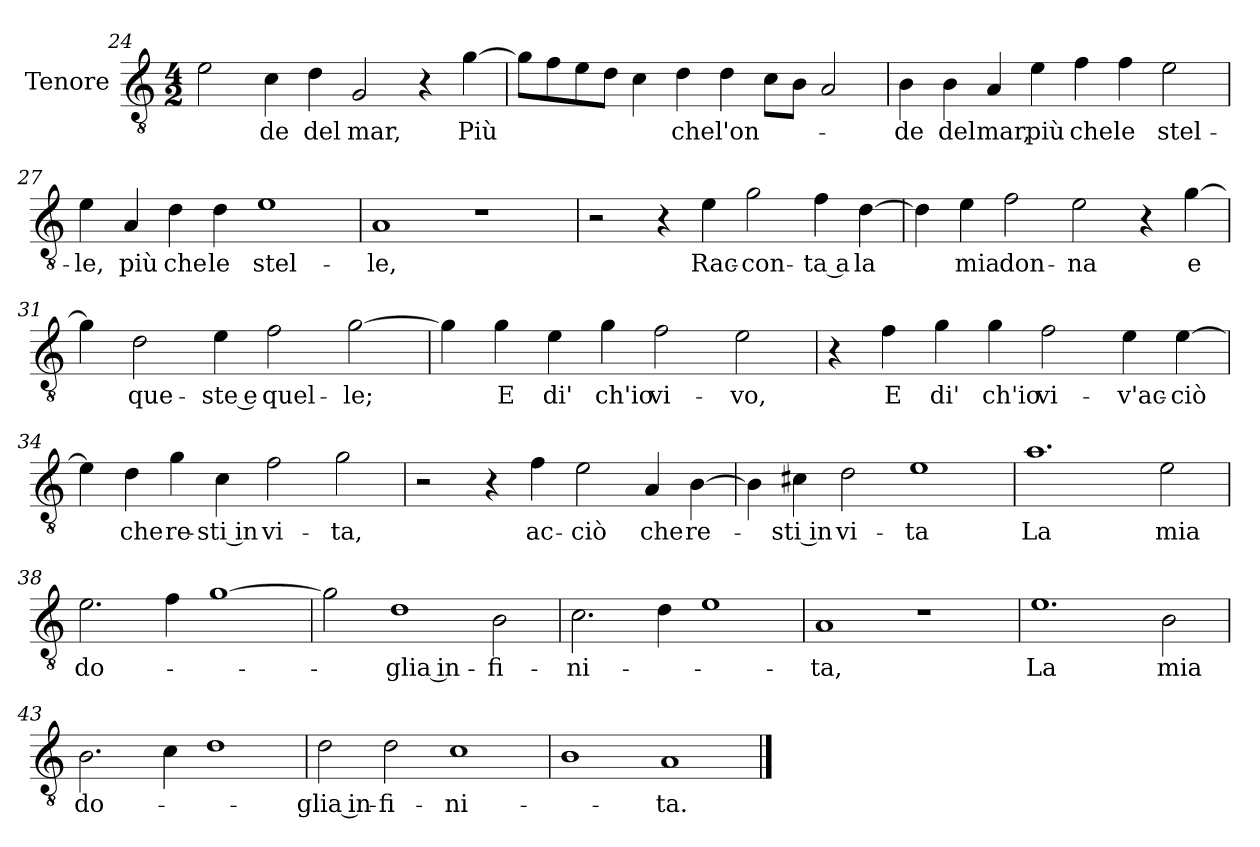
**kern	**text
*part1	*part1
*staff1	*staff1
*I"Tenore	*
*I'T	*
*clefGv2	*
*k[]	*
*M4/2	*
=24	=24
2e	.
4c	-de
4d	del
2G	mar,
4r	.
[4g	Più
=25	=25
8gL]	.
8f	.
8e	.
8dJ	.
4c	.
4d	che
4d	l'on-
8cL	.
8BJ	.
2A	.
=26	=26
4B	-de
4B	del
4A	mar,
4e	più
4f	che
4f	le
2e	stel-
=27	=27
4e	-le,
4A	più
4d	che
4d	le
1e	stel-
=28	=28
1A	-le,
1r	.
=29	=29
2r	.
4r	.
4e	Rac-
2g	-con-
4f	-ta a
[4d	la
=30	=30
4d]	.
4e	mia
2f	don-
2e	-na
4r	.
[4g	e
=31	=31
4g]	.
2d	que-
4e	-ste e
2f	quel-
[2g	-le;
=32	=32
4g]	.
4g	E
4e	di'
4g	ch'io
2f	vi-
2e	-vo,
=33	=33
4r	.
4f	E
4g	di'
4g	ch'io
2f	vi-
4e	-v'ac-
[4e	-ciò
=34	=34
4e]	.
4d	che
4g	re-
4c	-sti in
2f	vi-
2g	-ta,
=35	=35
2r	.
4r	.
4f	ac-
2e	-ciò
4A	che
[4B	re-
=36	=36
4B]	.
4c#X	-sti in
2d	vi-
1e	-ta
=37	=37
1.a	La
2e	mia
=38	=38
2.e	do-
4f	.
[1g	.
=39	=39
2g]	.
1d	-glia in-
2B	-fi-
=40	=40
2.c	-ni-
4d	.
1e	.
=41	=41
1A	-ta,
1r	.
=42	=42
1.e	La
2B	mia
=43	=43
2.B	do-
4c	.
1d	.
=44	=44
2d	-glia in-
2d	-fi-
1c	-ni-
=45	=45
1B	.
1A	-ta.
==	==
*-	*-
